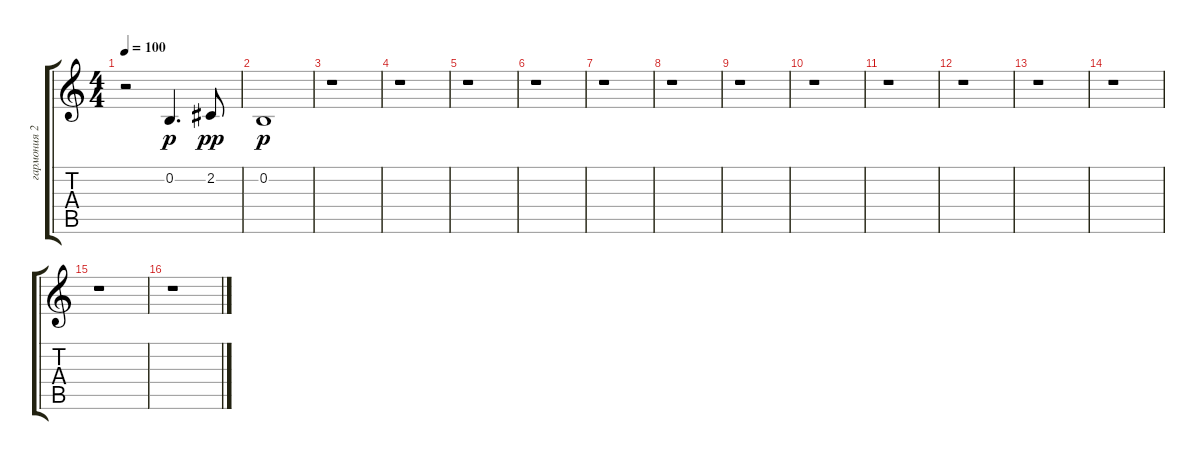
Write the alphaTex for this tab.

\track ("гармония 2" "гармония 2") {instrument pad6metallic}
\staff {score tabs}
\tuning (E4 B3 G3 D3 A2 E2) {hide}
\ts (4 4)
\tempo 100
\clef g2
\ks c
r.2{dy f} 0.2.4{d dy p} 2.2.8{dy pp} |
0.2.1{dy p} |
r.1 |
r.1 |
r.1 |
r.1 |
r.1 |
r.1 |
r.1 |
r.1 |
r.1 |
r.1 |
r.1 |
r.1 |
r.1 |
r.1
